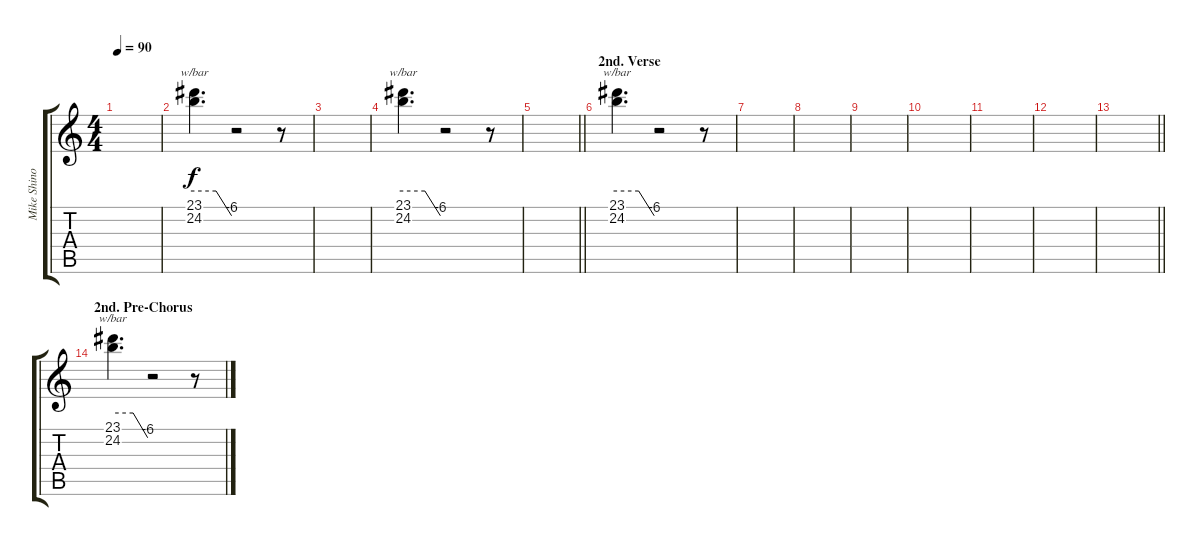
\track ("Mike Shinoda - Orchestra Effects" "Mike Shino") {instrument synthbrass1}
\staff {score tabs}
\tuning (E4 B3 G3 D3 A2 E2) {hide}
\ts (4 4)
\tempo 90
\clef g2
\ks c
|
(23.1 24.2).4{d tbe (custom default 0 0 35 0 60 -24)} r.2 r.8 |
|
(23.1 24.2).4{d tbe (custom default 0 0 35 0 60 -24)} r.2 r.8 |
\barLineRight lightlight
|
\section ("" "2nd. Verse")
(23.1 24.2).4{d tbe (custom default 0 0 35 0 60 -24)} r.2 r.8 |
|
|
|
|
|
|
\barLineRight lightlight
|
\section ("" "2nd. Pre-Chorus")
(23.1 24.2).4{d tbe (custom default 0 0 35 0 60 -24)} r.2 r.8
